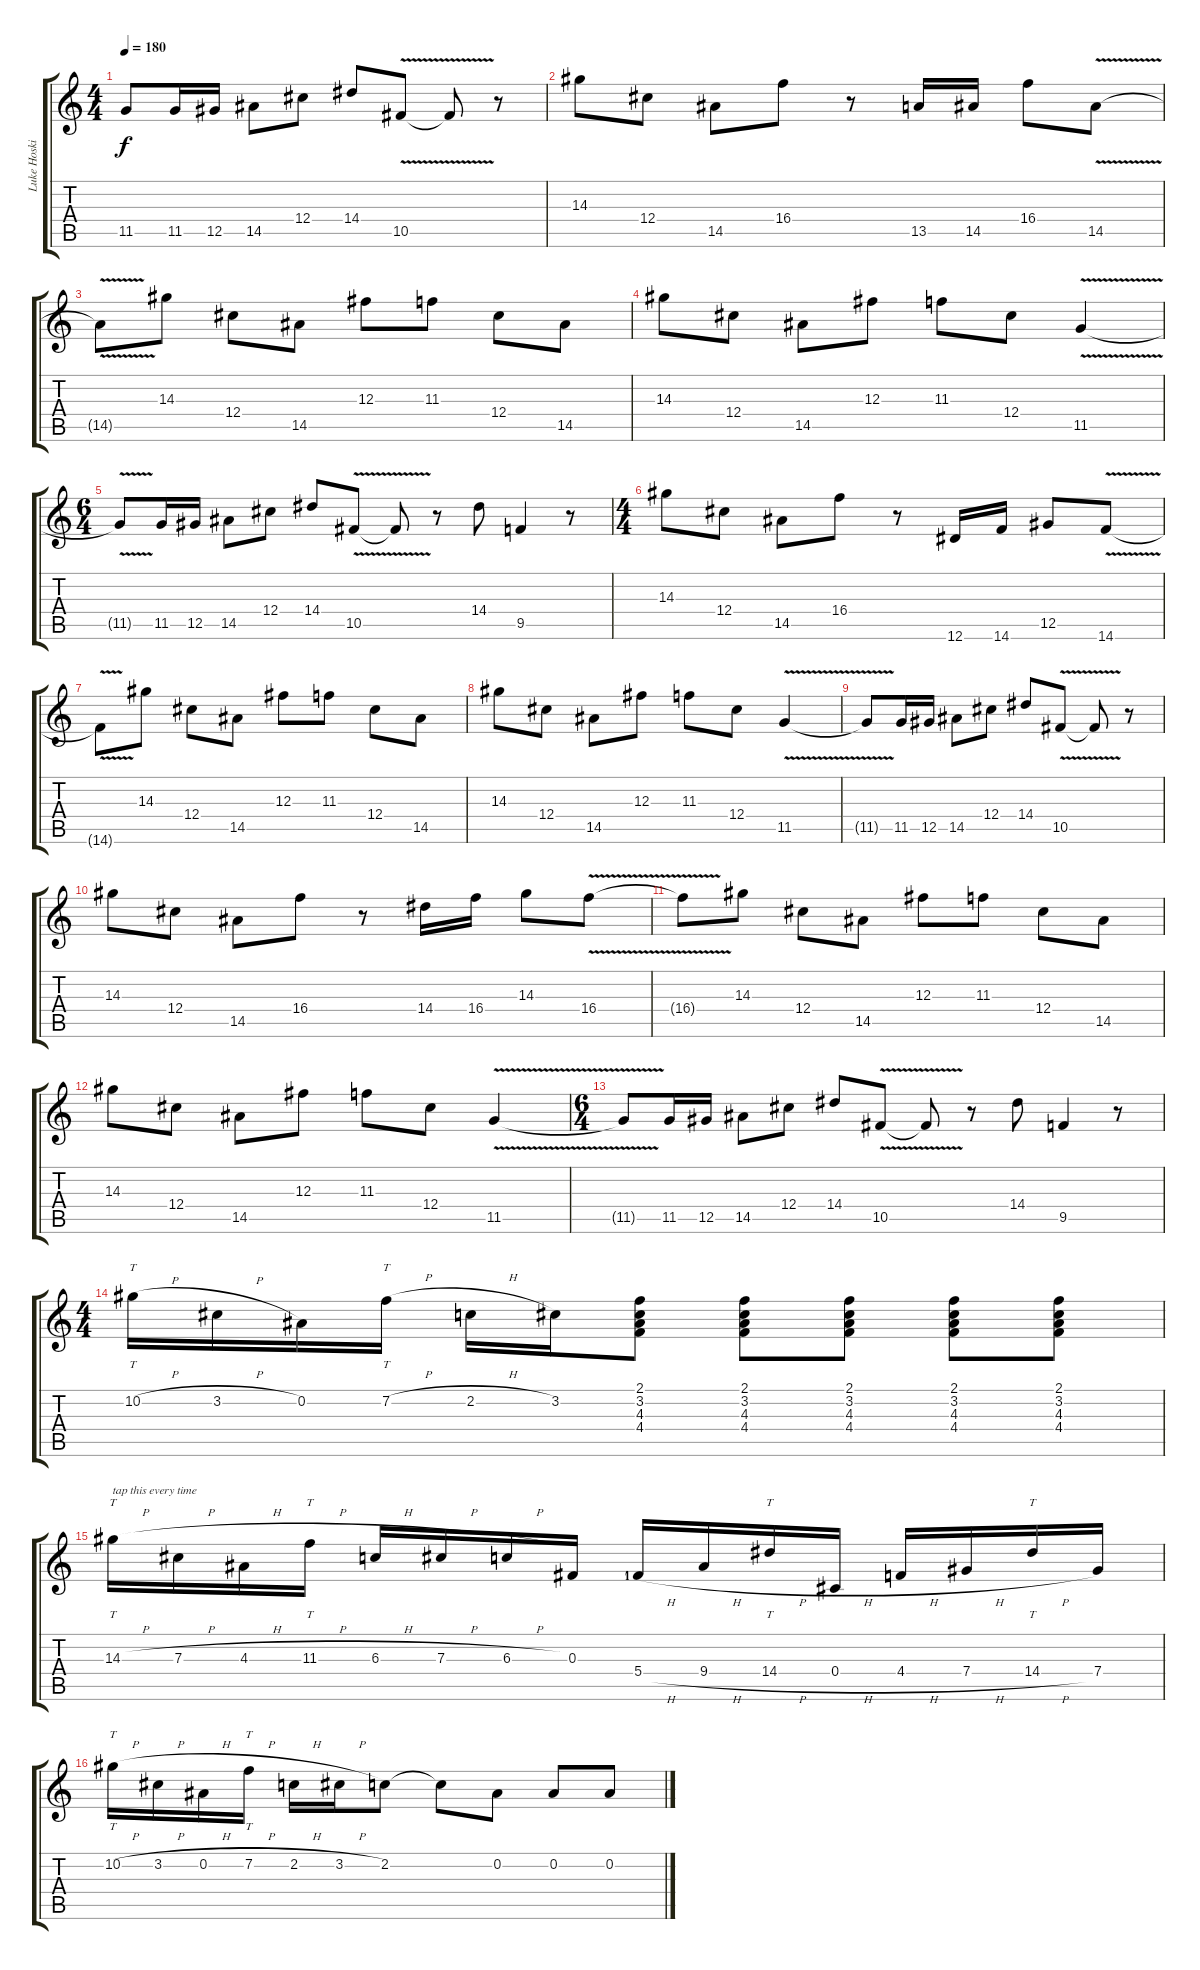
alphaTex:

\track ("Luke Hoskin (Lead)" "Luke Hoski") {instrument overdrivenguitar}
\staff {score tabs}
\tuning (Eb4 Bb3 Gb3 Db3 Ab2 Eb2) {hide}
\ts (4 4)
\tempo 180
\clef g2
\ks c
11.5{t}.8{dy f} 11.5.16 12.5.16 14.5.8 12.4.8 14.4.8 10.5{v}.8 10.5{t}.8 r.8 |
14.3.8 12.4.8 14.5.8 16.4.8 r.8 13.5.16 14.5.16 16.4.8 14.5{v}.8 |
14.5{t}.8 14.3.8 12.4.8 14.5.8 12.3.8 11.3.8 12.4.8 14.5.8 |
14.3.8 12.4.8 14.5.8 12.3.8 11.3.8 12.4.8 11.5{v}.4 |
\ts (6 4)
11.5{t}.8 11.5.16 12.5.16 14.5.8 12.4.8 14.4.8 10.5{v}.8 10.5{t}.8 r.8 14.4.8 9.5.4 r.8 |
\ts (4 4)
14.3.8 12.4.8 14.5.8 16.4.8 r.8 12.6.16 14.6.16 12.5.8 14.6{v}.8 |
14.6{t}.8 14.3.8 12.4.8 14.5.8 12.3.8 11.3.8 12.4.8 14.5.8 |
14.3.8 12.4.8 14.5.8 12.3.8 11.3.8 12.4.8 11.5{v}.4 |
11.5{t}.8 11.5.16 12.5.16 14.5.8 12.4.8 14.4.8 10.5{v}.8 10.5{t}.8 r.8 |
14.3.8 12.4.8 14.5.8 16.4.8 r.8 14.4.16 16.4.16 14.3.8 16.4{v}.8 |
16.4{t}.8 14.3.8 12.4.8 14.5.8 12.3.8 11.3.8 12.4.8 14.5.8 |
14.3.8 12.4.8 14.5.8 12.3.8 11.3.8 12.4.8 11.5{v}.4 |
\ts (6 4)
11.5{t}.8 11.5.16 12.5.16 14.5.8 12.4.8 14.4.8 10.5{v}.8 10.5{t}.8 r.8 14.4.8 9.5.4 r.8 |
\ts (4 4)
10.2{h}.16{tt} 3.2{h}.16 0.2.16 7.2{h}.16{tt} 2.2{h}.16 3.2.16 (2.1 3.2 4.3 4.4).8 (2.1 3.2 4.3 4.4).8 (2.1 3.2 4.3 4.4).8 (2.1 3.2 4.3 4.4).8 (2.1 3.2 4.3 4.4).8 |
14.3{h}.16{tt txt "tap this every time"} 7.3{h}.16 4.3{h}.16 11.3{h}.16{tt} 6.3{h}.16 7.3{h}.16 6.3{h}.16 0.3.16 5.4{h lf 2}.16 9.4{h}.16 14.4{h}.16{tt} 0.4{h}.16 4.4{h}.16 7.4{h}.16 14.4{h}.16{tt} 7.4.16 |
10.2{h}.16{tt} 3.2{h}.16 0.2{h}.16 7.2{h}.16{tt} 2.2{h}.16 3.2{h}.16 2.2.8 2.2{t}.8 0.2.8 0.2.8 0.2.8
